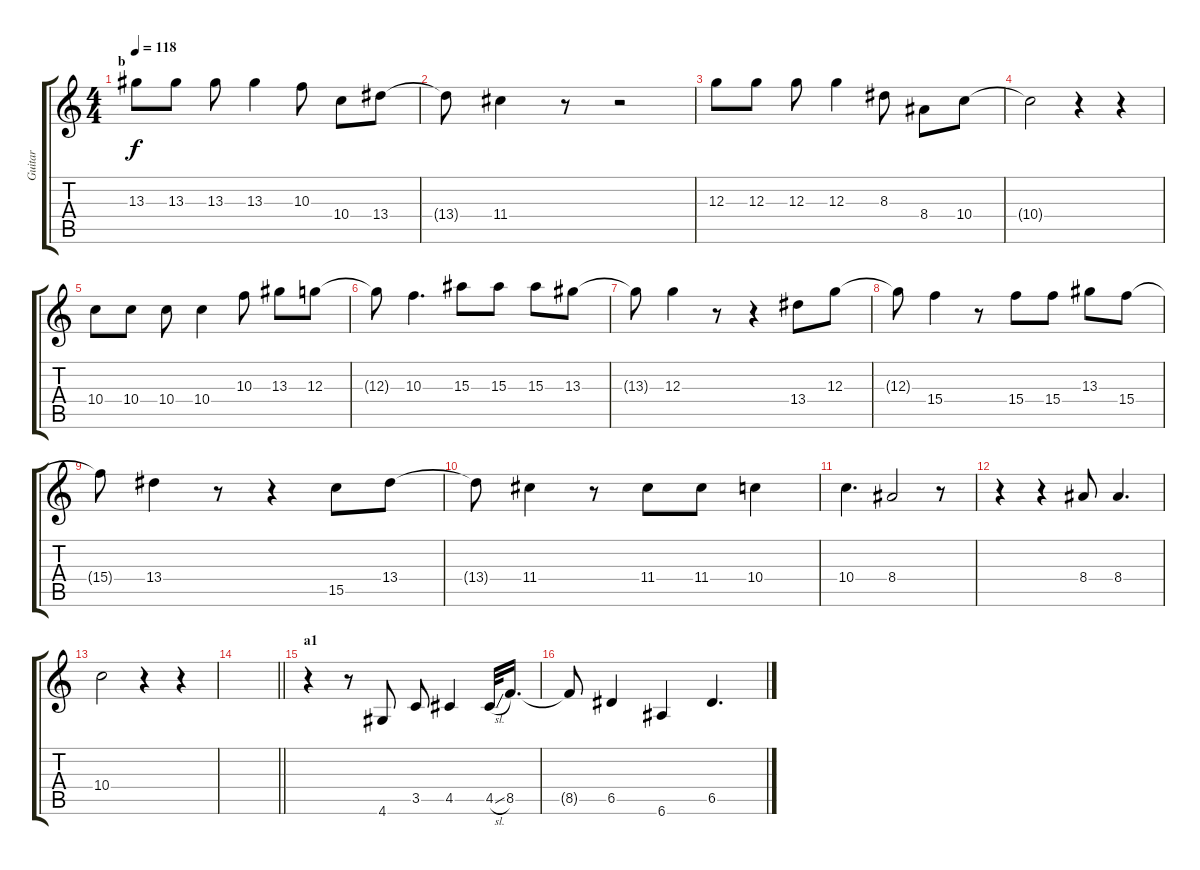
\track ("Guitar" "Guitar") {instrument acousticguitarsteel}
\staff {score tabs}
\tuning (E4 B3 G3 D3 A2 E2) {hide}
\ts (4 4)
\section ("" "b")
\tempo 118
\clef g2
\ks c
13.3.8{dy f} 13.3.8 13.3.8 13.3.4 10.3.8 10.4.8 13.4.8 |
13.4{t}.8 11.4.4 r.8 r.2 |
12.3.8 12.3.8 12.3.8 12.3.4 8.3.8 8.4.8 10.4.8 |
10.4{t}.2 r.4 r.4 |
10.4.8 10.4.8 10.4.8 10.4.4 10.3.8 13.3.8 12.3.8 |
12.3{t}.8 10.3.4{d} 15.3.8 15.3.8 15.3.8 13.3.8 |
13.3{t}.8 12.3.4 r.8 r.4 13.4.8 12.3.8 |
12.3{t}.8 15.4.4 r.8 15.4.8 15.4.8 13.3.8 15.4.8 |
15.4{t}.8 13.4.4 r.8 r.4 15.5.8 13.4.8 |
13.4{t}.8 11.4.4 r.8 11.4.8 11.4.8 10.4.4 |
10.4.4{d} 8.4.2 r.8 |
r.4 r.4 8.4.8 8.4.4{d} |
10.4.2 r.4 r.4 |
\barLineRight lightlight
|
\section ("" "a1")
r.4 r.8 4.6.8 3.5.8 4.5.4 4.5{sl}.32 8.5.16{d} |
8.5{t}.8 6.5.4 6.6.4 6.5.4{d}
